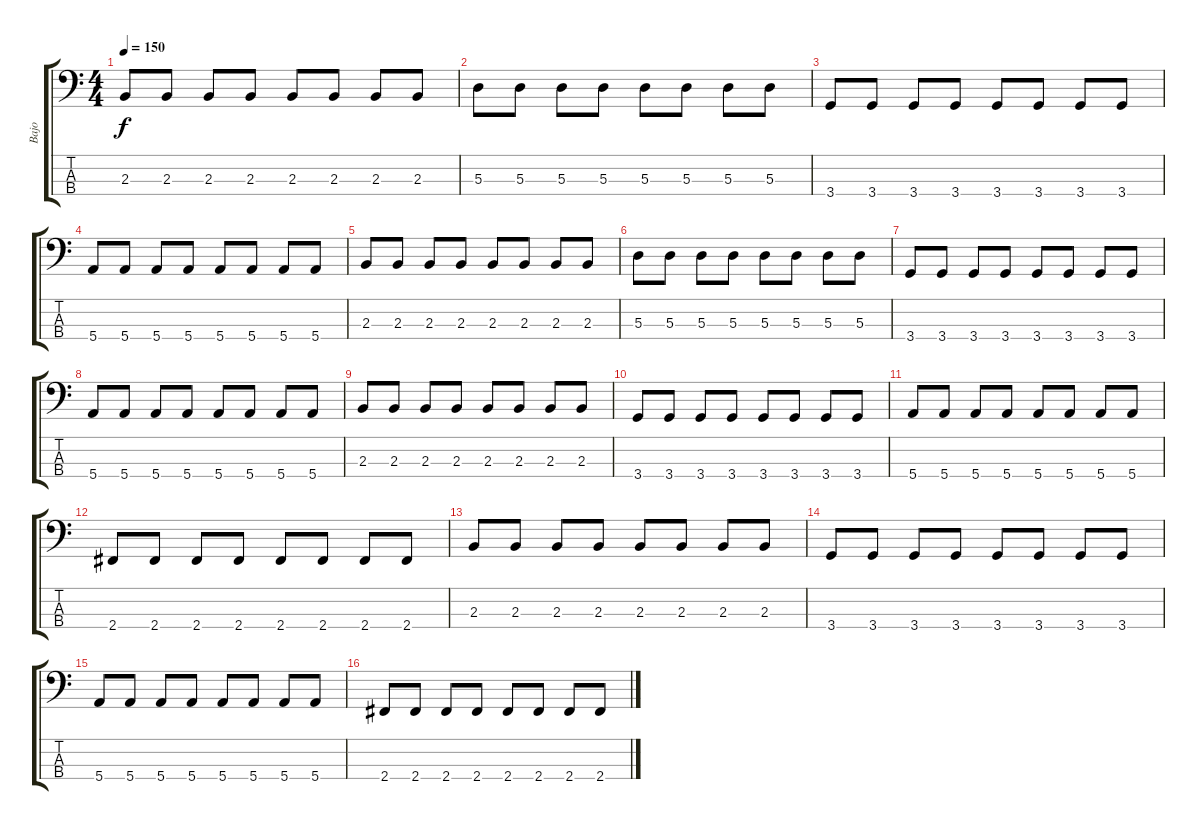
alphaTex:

\track ("Bajo" "Bajo") {instrument electricbasspick}
\staff {score tabs}
\tuning (G2 D2 A1 E1) {hide}
\ts (4 4)
\tempo 150
\clef f4
\ks c
2.3.8{dy f} 2.3.8 2.3.8 2.3.8 2.3.8 2.3.8 2.3.8 2.3.8 |
5.3.8 5.3.8 5.3.8 5.3.8 5.3.8 5.3.8 5.3.8 5.3.8 |
3.4.8 3.4.8 3.4.8 3.4.8 3.4.8 3.4.8 3.4.8 3.4.8 |
5.4.8 5.4.8 5.4.8 5.4.8 5.4.8 5.4.8 5.4.8 5.4.8 |
2.3.8 2.3.8 2.3.8 2.3.8 2.3.8 2.3.8 2.3.8 2.3.8 |
5.3.8 5.3.8 5.3.8 5.3.8 5.3.8 5.3.8 5.3.8 5.3.8 |
3.4.8 3.4.8 3.4.8 3.4.8 3.4.8 3.4.8 3.4.8 3.4.8 |
5.4.8 5.4.8 5.4.8 5.4.8 5.4.8 5.4.8 5.4.8 5.4.8 |
2.3.8 2.3.8 2.3.8 2.3.8 2.3.8 2.3.8 2.3.8 2.3.8 |
3.4.8 3.4.8 3.4.8 3.4.8 3.4.8 3.4.8 3.4.8 3.4.8 |
5.4.8 5.4.8 5.4.8 5.4.8 5.4.8 5.4.8 5.4.8 5.4.8 |
2.4.8 2.4.8 2.4.8 2.4.8 2.4.8 2.4.8 2.4.8 2.4.8 |
2.3.8 2.3.8 2.3.8 2.3.8 2.3.8 2.3.8 2.3.8 2.3.8 |
3.4.8 3.4.8 3.4.8 3.4.8 3.4.8 3.4.8 3.4.8 3.4.8 |
5.4.8 5.4.8 5.4.8 5.4.8 5.4.8 5.4.8 5.4.8 5.4.8 |
2.4.8 2.4.8 2.4.8 2.4.8 2.4.8 2.4.8 2.4.8 2.4.8
